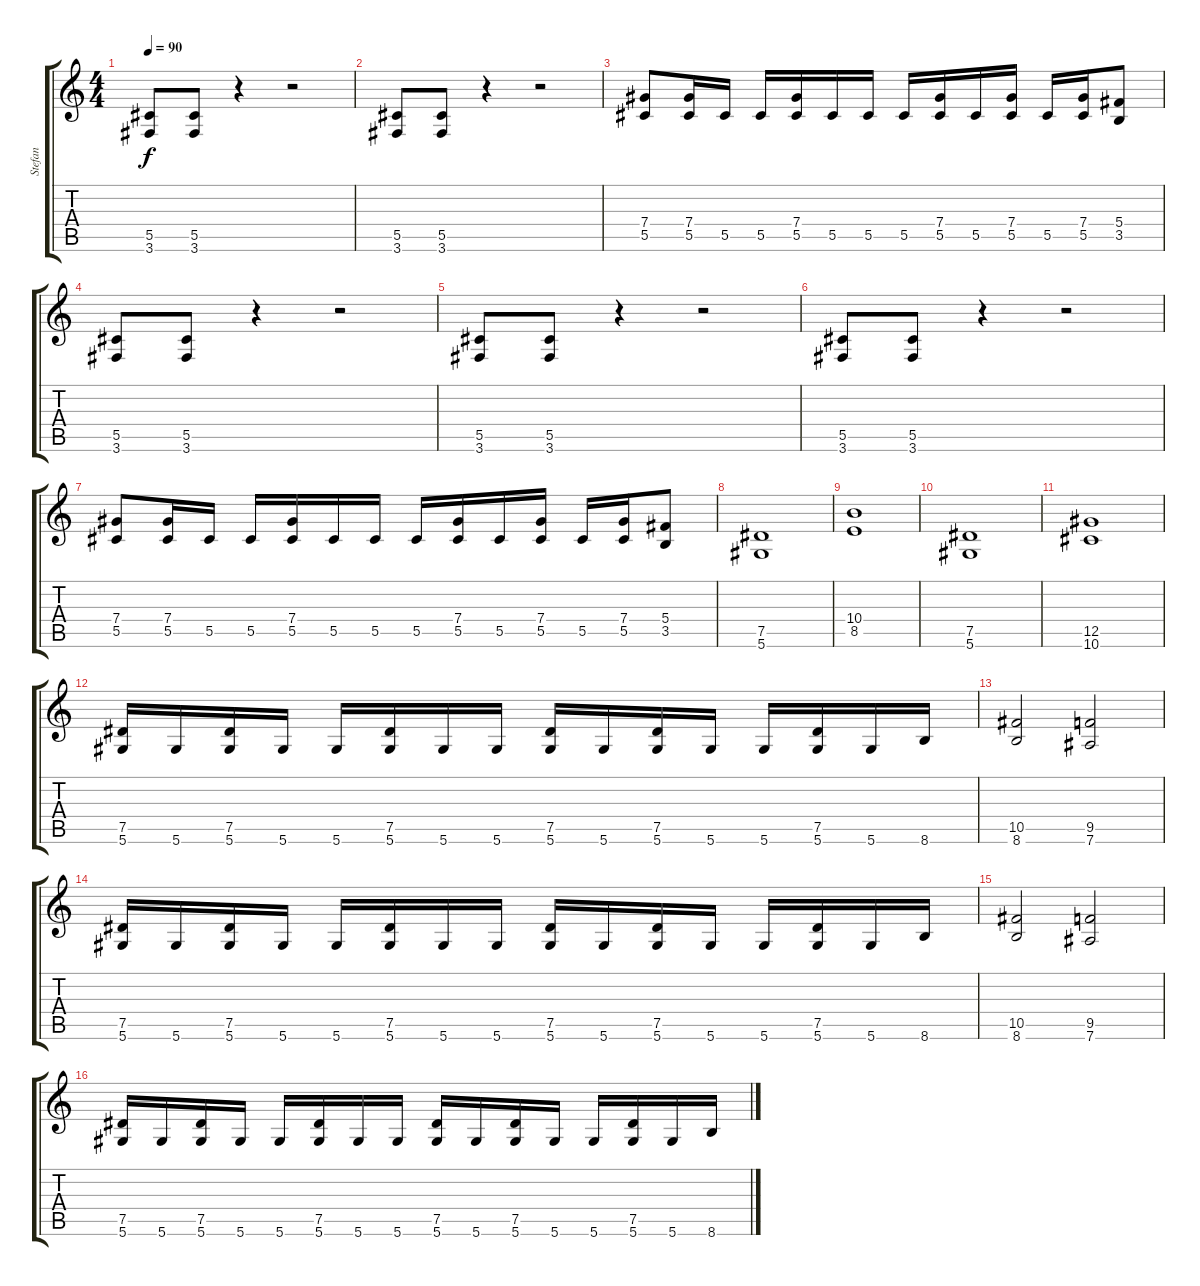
\track ("Stefan" "Stefan") {instrument distortionguitar}
\staff {score tabs}
\tuning (Eb4 Bb3 Gb3 Db3 Ab2 Eb2) {hide}
\ts (4 4)
\tempo 90
\clef g2
\ks c
(5.5 3.6).8{dy f} (5.5 3.6).8 r.4 r.2 |
(5.5 3.6).8 (5.5 3.6).8 r.4 r.2 |
(7.4 5.5).8 (7.4 5.5).16 5.5.16 5.5.16 (7.4 5.5).16 5.5.16 5.5.16 5.5.16 (7.4 5.5).16 5.5.16 (7.4 5.5).16 5.5.16 (7.4 5.5).16 (5.4 3.5).8 |
(5.5 3.6).8 (5.5 3.6).8 r.4 r.2 |
(5.5 3.6).8 (5.5 3.6).8 r.4 r.2 |
(5.5 3.6).8 (5.5 3.6).8 r.4 r.2 |
(7.4 5.5).8 (7.4 5.5).16 5.5.16 5.5.16 (7.4 5.5).16 5.5.16 5.5.16 5.5.16 (7.4 5.5).16 5.5.16 (7.4 5.5).16 5.5.16 (7.4 5.5).16 (5.4 3.5).8 |
(7.5 5.6).1 |
(10.4 8.5).1 |
(7.5 5.6).1 |
(12.5 10.6).1 |
(7.5 5.6).16 5.6.16 (7.5 5.6).16 5.6.16 5.6.16 (7.5 5.6).16 5.6.16 5.6.16 (7.5 5.6).16 5.6.16 (7.5 5.6).16 5.6.16 5.6.16 (7.5 5.6).16 5.6.16 8.6.16 |
(10.5 8.6).2 (9.5 7.6).2 |
(7.5 5.6).16 5.6.16 (7.5 5.6).16 5.6.16 5.6.16 (7.5 5.6).16 5.6.16 5.6.16 (7.5 5.6).16 5.6.16 (7.5 5.6).16 5.6.16 5.6.16 (7.5 5.6).16 5.6.16 8.6.16 |
(10.5 8.6).2 (9.5 7.6).2 |
(7.5 5.6).16 5.6.16 (7.5 5.6).16 5.6.16 5.6.16 (7.5 5.6).16 5.6.16 5.6.16 (7.5 5.6).16 5.6.16 (7.5 5.6).16 5.6.16 5.6.16 (7.5 5.6).16 5.6.16 8.6.16
